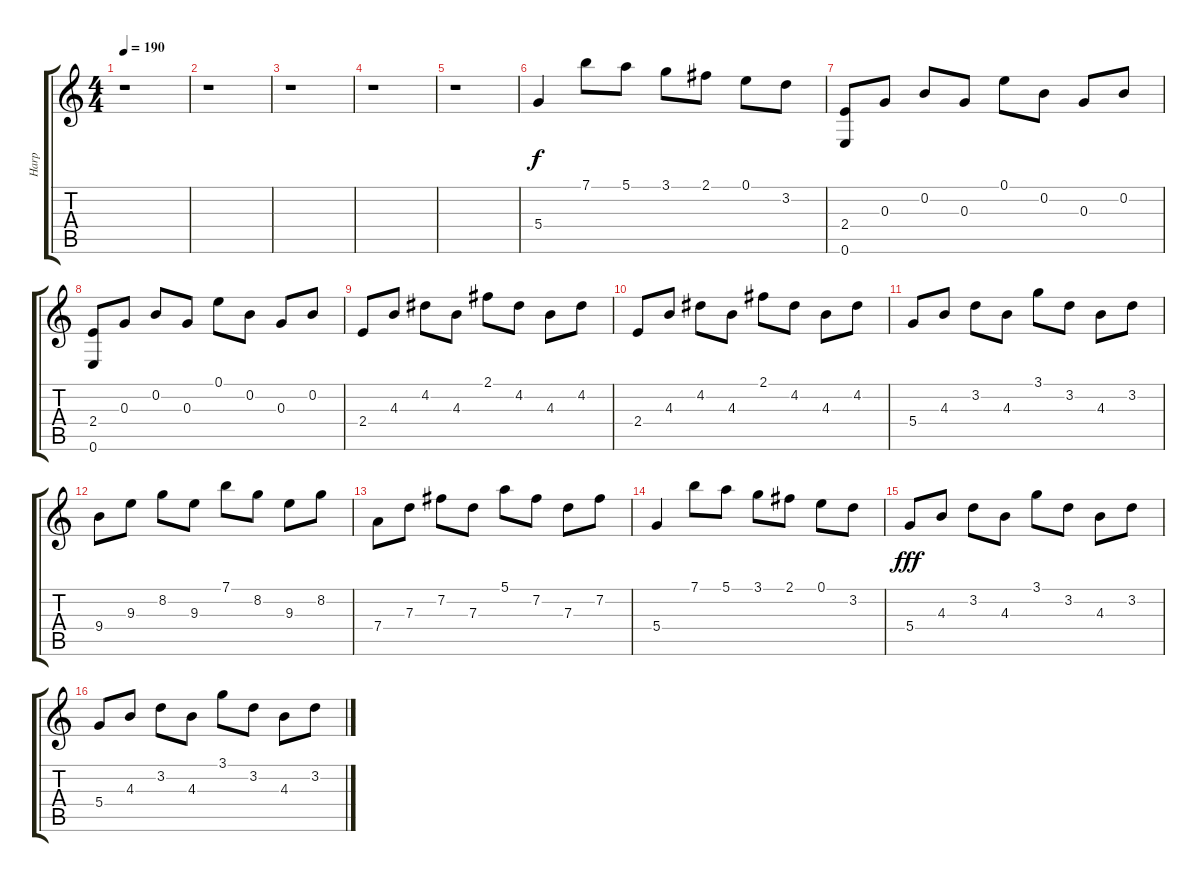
\track ("Harp" "Harp") {instrument orchestralharp}
\staff {score tabs}
\tuning (E5 B4 G4 D4 A3 E3) {hide}
\ts (4 4)
\tempo 190
\clef g2
\ks c
r.1{dy fff} |
r.1 |
r.1 |
r.1 |
r.1 |
5.4.4{dy f} 7.1.8 5.1.8 3.1.8 2.1.8 0.1.8 3.2.8 |
(2.4 0.6).8 0.3.8 0.2.8 0.3.8 0.1.8 0.2.8 0.3.8 0.2.8 |
(2.4 0.6).8 0.3.8 0.2.8 0.3.8 0.1.8 0.2.8 0.3.8 0.2.8 |
2.4.8 4.3.8 4.2.8 4.3.8 2.1.8 4.2.8 4.3.8 4.2.8 |
2.4.8 4.3.8 4.2.8 4.3.8 2.1.8 4.2.8 4.3.8 4.2.8 |
5.4.8 4.3.8 3.2.8 4.3.8 3.1.8 3.2.8 4.3.8 3.2.8 |
9.4.8 9.3.8 8.2.8 9.3.8 7.1.8 8.2.8 9.3.8 8.2.8 |
7.4.8 7.3.8 7.2.8 7.3.8 5.1.8 7.2.8 7.3.8 7.2.8 |
5.4.4 7.1.8 5.1.8 3.1.8 2.1.8 0.1.8 3.2.8 |
5.4.8{dy fff} 4.3.8 3.2.8 4.3.8 3.1.8 3.2.8 4.3.8 3.2.8 |
5.4.8 4.3.8 3.2.8 4.3.8 3.1.8 3.2.8 4.3.8 3.2.8
